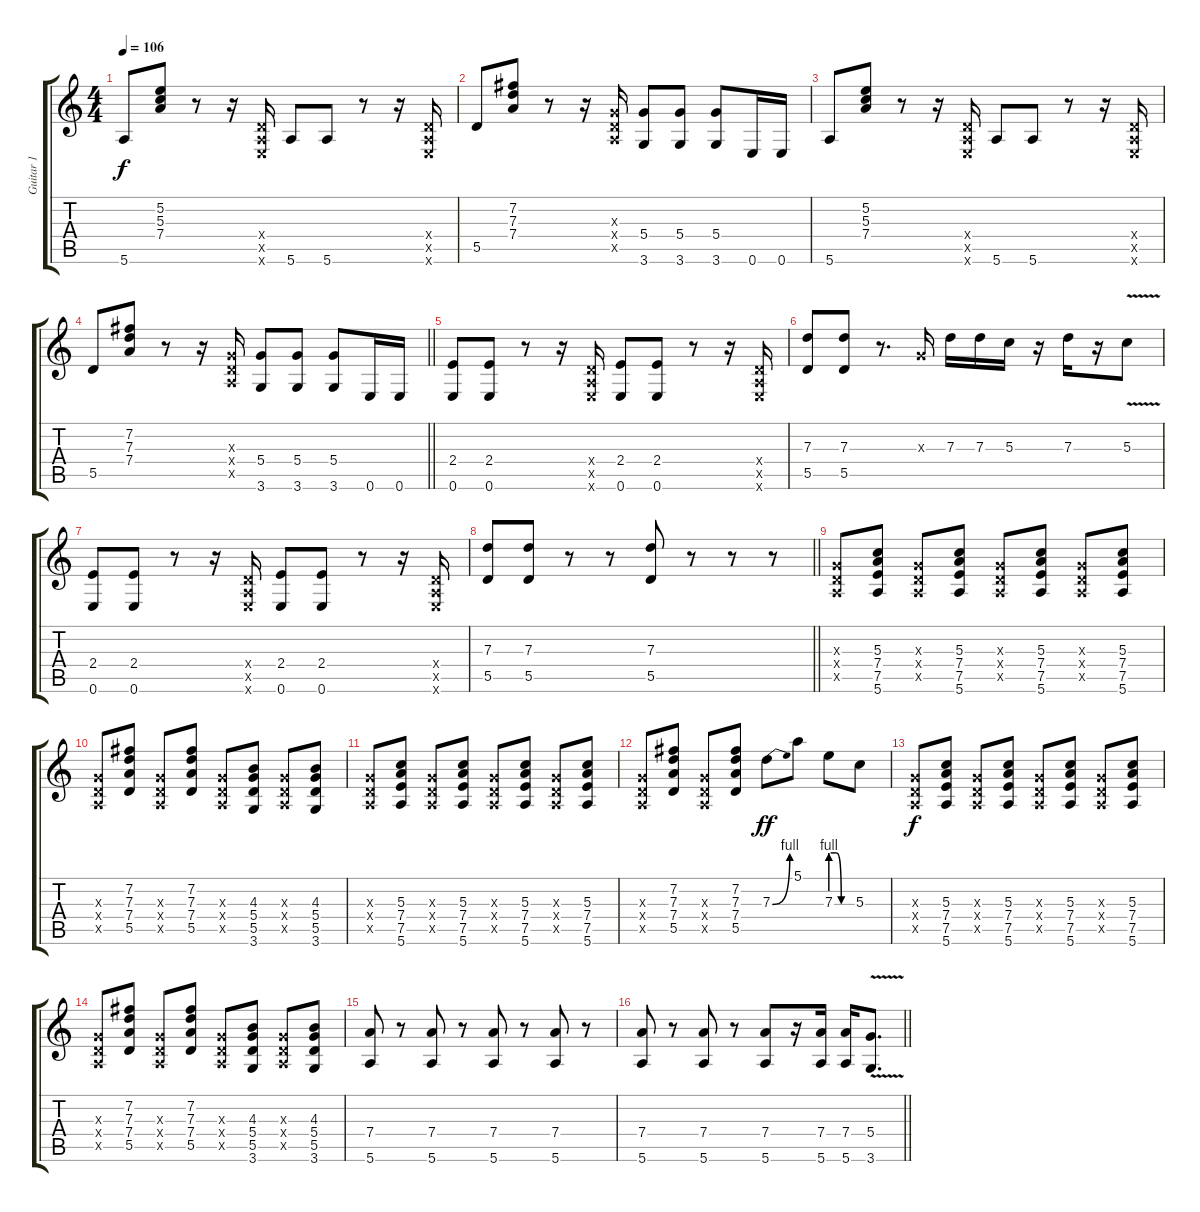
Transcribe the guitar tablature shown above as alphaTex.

\track ("Guitar 1" "Guitar 1") {instrument overdrivenguitar}
\staff {score tabs}
\tuning (E4 B3 G3 D3 A2 E2) {hide}
\ts (4 4)
\tempo 106
\clef g2
\ks c
5.6.8{dy f} (5.2 5.3 7.4).8 r.8 r.16 (0.4{x} 0.5{x} 0.6{x}).16 5.6.8 5.6.8 r.8 r.16 (0.4{x} 0.5{x} 0.6{x}).16 |
5.5.8 (7.2 7.3 7.4).8 r.8 r.16 (0.3{x} 0.4{x} 0.5{x}).16 (5.4 3.6).8 (5.4 3.6).8 (5.4 3.6).8 0.6.16 0.6.16 |
5.6.8 (5.2 5.3 7.4).8 r.8 r.16 (0.4{x} 0.5{x} 0.6{x}).16 5.6.8 5.6.8 r.8 r.16 (0.4{x} 0.5{x} 0.6{x}).16 |
\barLineRight lightlight
5.5.8 (7.2 7.3 7.4).8 r.8 r.16 (0.3{x} 0.4{x} 0.5{x}).16 (5.4 3.6).8 (5.4 3.6).8 (5.4 3.6).8 0.6.16 0.6.16 |
(2.4 0.6).8 (2.4 0.6).8 r.8 r.16 (0.4{x} 0.5{x} 0.6{x}).16 (2.4 0.6).8 (2.4 0.6).8 r.8 r.16 (0.4{x} 0.5{x} 0.6{x}).16 |
(7.3 5.5).8 (7.3 5.5).8 r.8{d} 0.3{x}.16 7.3.16 7.3.16 5.3.16 r.16 7.3.16 r.16 5.3{v}.8 |
(2.4 0.6).8 (2.4 0.6).8 r.8 r.16 (0.4{x} 0.5{x} 0.6{x}).16 (2.4 0.6).8 (2.4 0.6).8 r.8 r.16 (0.4{x} 0.5{x} 0.6{x}).16 |
\barLineRight lightlight
(7.3 5.5).8 (7.3 5.5).8 r.8 r.8 (7.3 5.5).8 r.8 r.8 r.8 |
(0.3{x} 0.4{x} 0.5{x}).8 (5.3 7.4 7.5 5.6).8 (0.3{x} 0.4{x} 0.5{x}).8 (5.3 7.4 7.5 5.6).8 (0.3{x} 0.4{x} 0.5{x}).8 (5.3 7.4 7.5 5.6).8 (0.3{x} 0.4{x} 0.5{x}).8 (5.3 7.4 7.5 5.6).8 |
(0.3{x} 0.4{x} 0.5{x}).8 (7.2 7.3 7.4 5.5).8 (0.3{x} 0.4{x} 0.5{x}).8 (7.2 7.3 7.4 5.5).8 (0.3{x} 0.4{x} 0.5{x}).8 (4.3 5.4 5.5 3.6).8 (0.3{x} 0.4{x} 0.5{x}).8 (4.3 5.4 5.5 3.6).8 |
(0.3{x} 0.4{x} 0.5{x}).8 (5.3 7.4 7.5 5.6).8 (0.3{x} 0.4{x} 0.5{x}).8 (5.3 7.4 7.5 5.6).8 (0.3{x} 0.4{x} 0.5{x}).8 (5.3 7.4 7.5 5.6).8 (0.3{x} 0.4{x} 0.5{x}).8 (5.3 7.4 7.5 5.6).8 |
(0.3{x} 0.4{x} 0.5{x}).8 (7.2 7.3 7.4 5.5).8 (0.3{x} 0.4{x} 0.5{x}).8 (7.2 7.3 7.4 5.5).8 7.3{be (bend 0 0 60 4)}.8{dy ff} 5.1.8 7.3{be (custom 0 4 15 4 30 0 60 0)}.8 5.3.8 |
(0.3{x} 0.4{x} 0.5{x}).8{dy f} (5.3 7.4 7.5 5.6).8 (0.3{x} 0.4{x} 0.5{x}).8 (5.3 7.4 7.5 5.6).8 (0.3{x} 0.4{x} 0.5{x}).8 (5.3 7.4 7.5 5.6).8 (0.3{x} 0.4{x} 0.5{x}).8 (5.3 7.4 7.5 5.6).8 |
(0.3{x} 0.4{x} 0.5{x}).8 (7.2 7.3 7.4 5.5).8 (0.3{x} 0.4{x} 0.5{x}).8 (7.2 7.3 7.4 5.5).8 (0.3{x} 0.4{x} 0.5{x}).8 (4.3 5.4 5.5 3.6).8 (0.3{x} 0.4{x} 0.5{x}).8 (4.3 5.4 5.5 3.6).8 |
(7.4 5.6).8 r.8 (7.4 5.6).8 r.8 (7.4 5.6).8 r.8 (7.4 5.6).8 r.8 |
\barLineRight lightlight
(7.4 5.6).8 r.8 (7.4 5.6).8 r.8 (7.4 5.6).8 r.16 (7.4 5.6).16 (7.4 5.6).16 (5.4{v} 3.6{v}).8{d}
